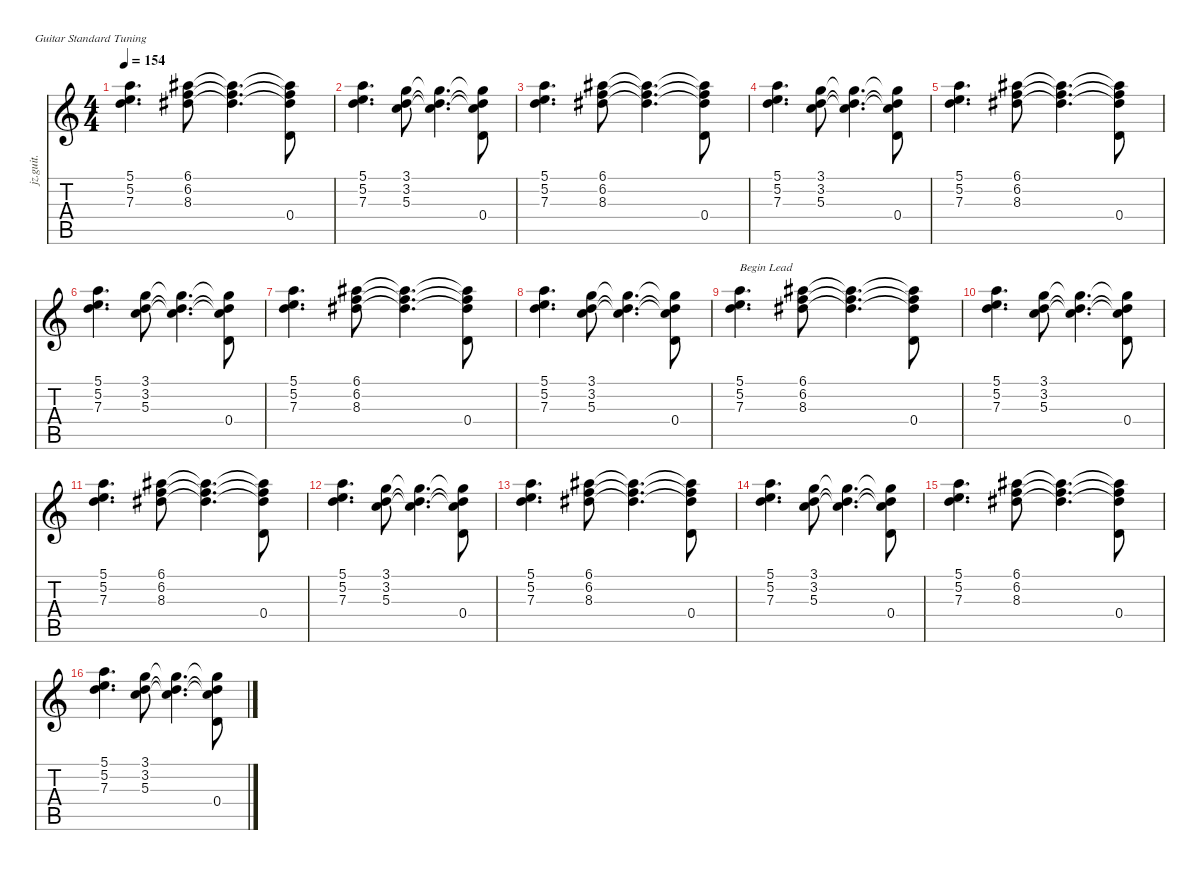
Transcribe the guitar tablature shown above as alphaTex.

\defaultSystemsLayout 4
\hideDynamics
\bracketExtendMode nobrackets
\otherSystemsTrackNameOrientation horizontal
\track ("Rhythm" "jz.guit.") {instrument electricguitarjazz}
\staff {score tabs}
\tuning (E4 B3 G3 D3 A2 E2)
\ts (4 4)
\tempo 154
\clef g2
\ks c
(5.1 5.2 7.3).4{d dy f beam Down} (6.1{acc #} 6.2 8.3{acc #}).8{beam Down} (6.1{t acc #} 6.2{t} 8.3{t acc #}).4{d beam Down} (6.1{t acc #} 6.2{t} 8.3{t acc #} 0.4).8{beam Down} |
(5.1 5.2 7.3).4{d beam Down} (3.1 3.2 5.3).8{beam Down} (3.1{t} 3.2{t} 5.3{t}).4{d beam Down} (3.1{t} 3.2{t} 5.3{t} 0.4).8{beam Down} |
(5.1 5.2 7.3).4{d beam Down} (6.1{acc #} 6.2 8.3{acc #}).8{beam Down} (6.1{t acc #} 6.2{t} 8.3{t acc #}).4{d beam Down} (6.1{t acc #} 6.2{t} 8.3{t acc #} 0.4).8{beam Down} |
(5.1 5.2 7.3).4{d beam Down} (3.1 3.2 5.3).8{beam Down} (3.1{t} 3.2{t} 5.3{t}).4{d beam Down} (3.1{t} 3.2{t} 5.3{t} 0.4).8{beam Down} |
(5.1 5.2 7.3).4{d beam Down} (6.1{acc #} 6.2 8.3{acc #}).8{beam Down} (6.1{t acc #} 6.2{t} 8.3{t acc #}).4{d beam Down} (6.1{t acc #} 6.2{t} 8.3{t acc #} 0.4).8{beam Down} |
(5.1 5.2 7.3).4{d beam Down} (3.1 3.2 5.3).8{beam Down} (3.1{t} 3.2{t} 5.3{t}).4{d beam Down} (3.1{t} 3.2{t} 5.3{t} 0.4).8{beam Down} |
(5.1 5.2 7.3).4{d beam Down} (6.1{acc #} 6.2 8.3{acc #}).8{beam Down} (6.1{t acc #} 6.2{t} 8.3{t acc #}).4{d beam Down} (6.1{t acc #} 6.2{t} 8.3{t acc #} 0.4).8{beam Down} |
(5.1 5.2 7.3).4{d beam Down} (3.1 3.2 5.3).8{beam Down} (3.1{t} 3.2{t} 5.3{t}).4{d beam Down} (3.1{t} 3.2{t} 5.3{t} 0.4).8{beam Down} |
(5.1 5.2 7.3).4{d txt "Begin Lead" beam Down} (6.1{acc #} 6.2 8.3{acc #}).8{beam Down} (6.1{t acc #} 6.2{t} 8.3{t acc #}).4{d beam Down} (6.1{t acc #} 6.2{t} 8.3{t acc #} 0.4).8{beam Down} |
(5.1 5.2 7.3).4{d beam Down} (3.1 3.2 5.3).8{beam Down} (3.1{t} 3.2{t} 5.3{t}).4{d beam Down} (3.1{t} 3.2{t} 5.3{t} 0.4).8{beam Down} |
(5.1 5.2 7.3).4{d beam Down} (6.1{acc #} 6.2 8.3{acc #}).8{beam Down} (6.1{t acc #} 6.2{t} 8.3{t acc #}).4{d beam Down} (6.1{t acc #} 6.2{t} 8.3{t acc #} 0.4).8{beam Down} |
(5.1 5.2 7.3).4{d beam Down} (3.1 3.2 5.3).8{beam Down} (3.1{t} 3.2{t} 5.3{t}).4{d beam Down} (3.1{t} 3.2{t} 5.3{t} 0.4).8{beam Down} |
(5.1 5.2 7.3).4{d beam Down} (6.1{acc #} 6.2 8.3{acc #}).8{beam Down} (6.1{t acc #} 6.2{t} 8.3{t acc #}).4{d beam Down} (6.1{t acc #} 6.2{t} 8.3{t acc #} 0.4).8{beam Down} |
(5.1 5.2 7.3).4{d beam Down} (3.1 3.2 5.3).8{beam Down} (3.1{t} 3.2{t} 5.3{t}).4{d beam Down} (3.1{t} 3.2{t} 5.3{t} 0.4).8{beam Down} |
(5.1 5.2 7.3).4{d beam Down} (6.1{acc #} 6.2 8.3{acc #}).8{beam Down} (6.1{t acc #} 6.2{t} 8.3{t acc #}).4{d beam Down} (6.1{t acc #} 6.2{t} 8.3{t acc #} 0.4).8{beam Down} |
(5.1 5.2 7.3).4{d beam Down} (3.1 3.2 5.3).8{beam Down} (3.1{t} 3.2{t} 5.3{t}).4{d beam Down} (3.1{t} 3.2{t} 5.3{t} 0.4).8{beam Down}
